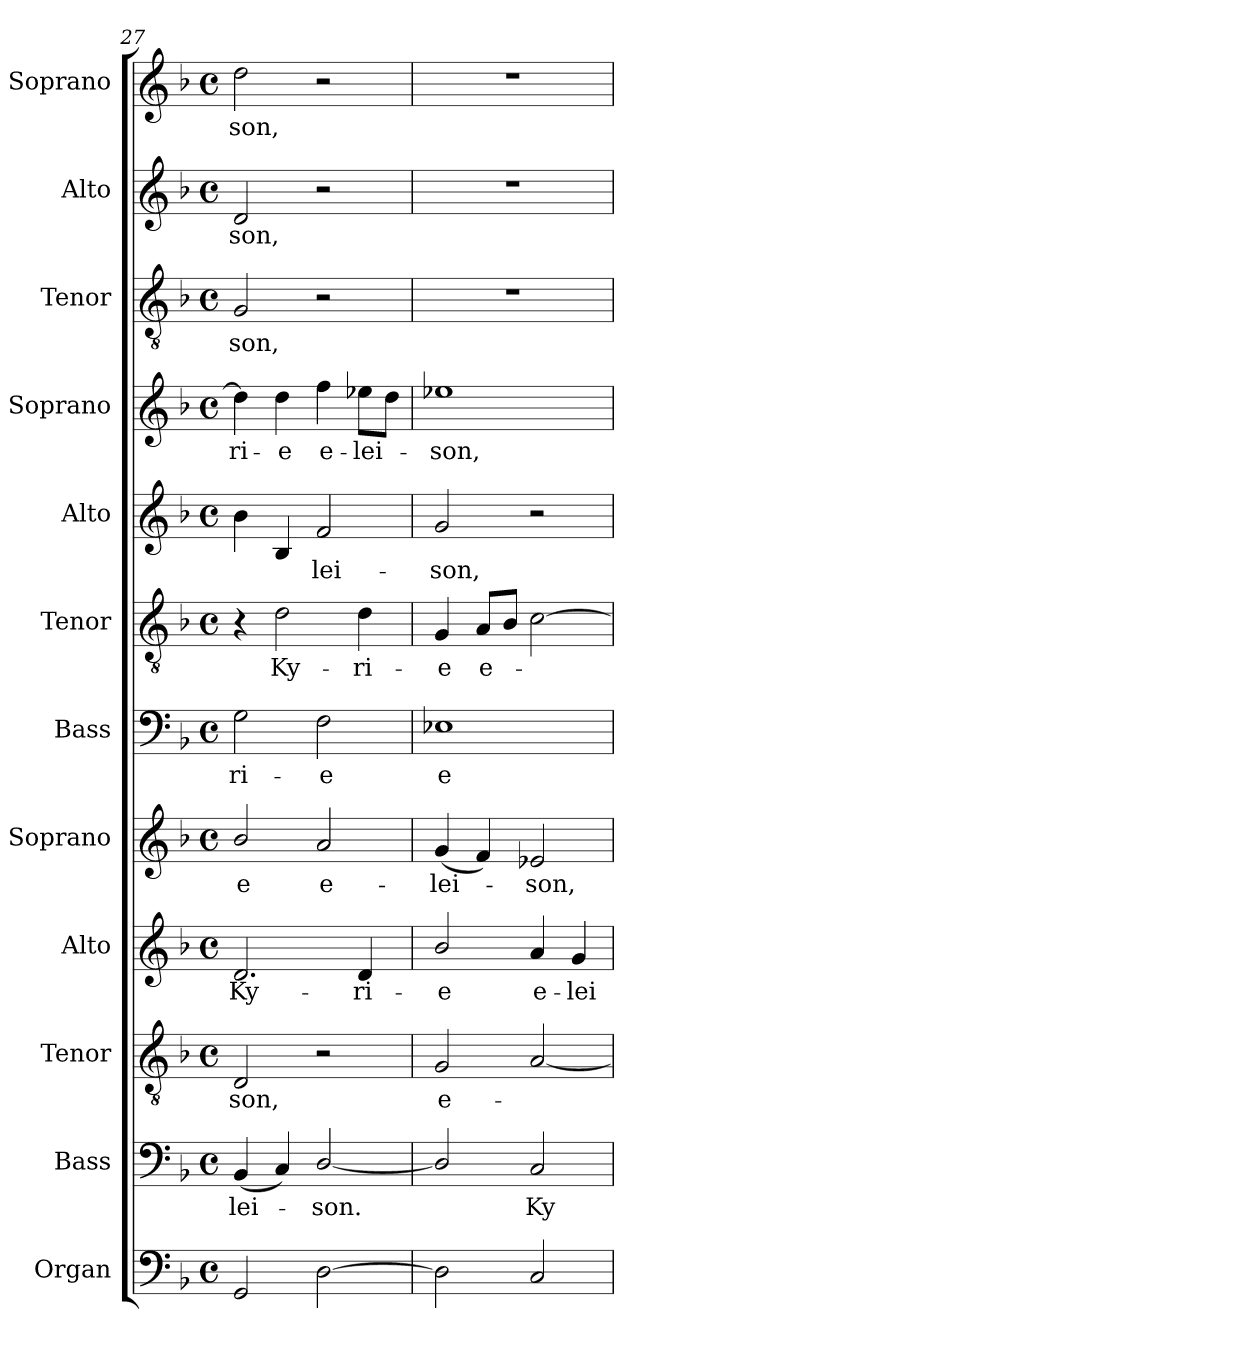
**kern	**kern	**text	**kern	**text	**kern	**text	**kern	**text	**kern	**text	**kern	**text	**kern	**text	**kern	**text	**kern	**text	**kern	**text	**kern	**text
*part12	*part11	*part11	*part10	*part10	*part9	*part9	*part8	*part8	*part7	*part7	*part6	*part6	*part5	*part5	*part4	*part4	*part3	*part3	*part2	*part2	*part1	*part1
*staff12	*staff11	*staff11	*staff10	*staff10	*staff9	*staff9	*staff8	*staff8	*staff7	*staff7	*staff6	*staff6	*staff5	*staff5	*staff4	*staff4	*staff3	*staff3	*staff2	*staff2	*staff1	*staff1
*I"Organ	*I"Bass	*	*I"Tenor	*	*I"Alto	*	*I"Soprano	*	*I"Bass	*	*I"Tenor	*	*I"Alto	*	*I"Soprano	*	*I"Tenor	*	*I"Alto	*	*I"Soprano	*
*I'Org.	*I'B.	*	*I'T.	*	*I'A.	*	*I'S.	*	*I'B.	*	*I'T.	*	*I'A.	*	*I'S.	*	*I'T.	*	*I'A.	*	*I'S.	*
*clefF4	*clefF4	*	*clefGv2	*	*clefG2	*	*clefG2	*	*clefF4	*	*clefGv2	*	*clefG2	*	*clefG2	*	*clefGv2	*	*clefG2	*	*clefG2	*
*	*	*	*ITrd7c12	*	*	*	*	*	*	*	*ITrd7c12	*	*	*	*	*	*ITrd7c12	*	*	*	*	*
*k[b-]	*k[b-]	*	*k[b-]	*	*k[b-]	*	*k[b-]	*	*k[b-]	*	*k[b-]	*	*k[b-]	*	*k[b-]	*	*k[b-]	*	*k[b-]	*	*k[b-]	*
*F:	*F:	*	*F:	*	*F:	*	*F:	*	*F:	*	*F:	*	*F:	*	*F:	*	*F:	*	*F:	*	*F:	*
*M4/4	*M4/4	*	*M4/4	*	*M4/4	*	*M4/4	*	*M4/4	*	*M4/4	*	*M4/4	*	*M4/4	*	*M4/4	*	*M4/4	*	*M4/4	*
*met(c)	*met(c)	*	*met(c)	*	*met(c)	*	*met(c)	*	*met(c)	*	*met(c)	*	*met(c)	*	*met(c)	*	*met(c)	*	*met(c)	*	*met(c)	*
=27	=27	=27	=27	=27	=27	=27	=27	=27	=27	=27	=27	=27	=27	=27	=27	=27	=27	=27	=27	=27	=27	=27
!	!	!LO:LY:b:color=#000000	!	!	!	!	!	!	!	!	!	!	!	!	!	!	!	!	!	!	!	!
!	!	!	!	!LO:LY:b:color=#000000	!	!	!	!	!	!	!	!	!	!	!	!	!	!	!	!	!	!
!	!	!	!	!	!	!LO:LY:b:color=#000000	!	!	!	!	!	!	!	!	!	!	!	!	!	!	!	!
!	!	!	!	!	!	!	!	!LO:LY:b:color=#000000	!	!	!	!	!	!	!	!	!	!	!	!	!	!
!	!	!	!	!	!	!	!	!	!	!LO:LY:b:color=#000000	!	!	!	!	!	!	!	!	!	!	!	!
!	!	!	!	!	!	!	!	!	!	!	!	!	!	!	!	!LO:LY:b:color=#000000	!	!	!	!	!	!
!	!	!	!	!	!	!	!	!	!	!	!	!	!	!	!	!	!	!LO:LY:b:color=#000000	!	!	!	!
!	!	!	!	!	!	!	!	!	!	!	!	!	!	!	!	!	!	!	!	!LO:LY:b:color=#000000	!	!
!	!	!	!	!	!	!	!	!	!	!	!	!	!	!	!	!	!	!	!	!	!	!LO:LY:b:color=#000000
2GGi/	(4BB-i/	lei-	2DDi/	-son,	2.di/	Ky-	2b-i/	e	2Gi\	-ri-	4r	.	4b-i\	.	4ddi\]	-ri-	2GGi/	-son,	2di/	-son,	2ddi\	-son,
!	!	!	!	!	!	!	!	!	!	!	!	!LO:LY:b:color=#000000	!	!	!	!	!	!	!	!	!	!
!	!	!	!	!	!	!	!	!	!	!	!	!	!	!	!	!LO:LY:b:color=#000000	!	!	!	!	!	!
.	4Ci/)	.	.	.	.	.	.	.	.	.	2Di\	Ky-	4B-i/	.	4ddi\	-e	.	.	.	.	.	.
!	!	!LO:LY:b:color=#000000	!	!	!	!	!	!	!	!	!	!	!	!	!	!	!	!	!	!	!	!
!	!	!	!	!	!	!	!	!LO:LY:b:color=#000000	!	!	!	!	!	!	!	!	!	!	!	!	!	!
!	!	!	!	!	!	!	!	!	!	!LO:LY:b:color=#000000	!	!	!	!	!	!	!	!	!	!	!	!
!	!	!	!	!	!	!	!	!	!	!	!	!	!	!LO:LY:b:color=#000000	!	!	!	!	!	!	!	!
!	!	!	!	!	!	!	!	!	!	!	!	!	!	!	!	!LO:LY:b:color=#000000	!	!	!	!	!	!
[>2Di\	[<2Di/	-son.	2r	.	.	.	2ai/	e-	2Fi\	-e	.	.	2fi/	-lei-	4ffi\	e-	2r	.	2r	.	2r	.
!	!	!	!	!	!	!LO:LY:b:color=#000000	!	!	!	!	!	!	!	!	!	!	!	!	!	!	!	!
!	!	!	!	!	!	!	!	!	!	!	!	!LO:LY:b:color=#000000	!	!	!	!	!	!	!	!	!	!
!	!	!	!	!	!	!	!	!	!	!	!	!	!	!	!	!LO:LY:b:color=#000000	!	!	!	!	!	!
.	.	.	.	.	4di/	-ri-	.	.	.	.	4Di\	-ri-	.	.	8ee-Xi\L	-lei-	.	.	.	.	.	.
.	.	.	.	.	.	.	.	.	.	.	.	.	.	.	8ddi\J	.	.	.	.	.	.	.
=28	=28	=28	=28	=28	=28	=28	=28	=28	=28	=28	=28	=28	=28	=28	=28	=28	=28	=28	=28	=28	=28	=28
!	!	!	!	!LO:LY:b:color=#000000	!	!	!	!	!	!	!	!	!	!	!	!	!	!	!	!	!	!
!	!	!	!	!	!	!LO:LY:b:color=#000000	!	!	!	!	!	!	!	!	!	!	!	!	!	!	!	!
!	!	!	!	!	!	!	!	!LO:LY:b:color=#000000	!	!	!	!	!	!	!	!	!	!	!	!	!	!
!	!	!	!	!	!	!	!	!	!	!LO:LY:b:color=#000000	!	!	!	!	!	!	!	!	!	!	!	!
!	!	!	!	!	!	!	!	!	!	!	!	!LO:LY:b:color=#000000	!	!	!	!	!	!	!	!	!	!
!	!	!	!	!	!	!	!	!	!	!	!	!	!	!LO:LY:b:color=#000000	!	!	!	!	!	!	!	!
!	!	!	!	!	!	!	!	!	!	!	!	!	!	!	!	!LO:LY:b:color=#000000	!	!	!	!	!	!
2Di\]	2Di/]	.	2GGi/	e-	2b-i/	-e	(4gi/	-lei-	1E-Xi	e-	4GGi/	-e	2gi/	-son,	1ee-Xi	-son,	1r	.	1r	.	1r	.
!	!	!	!	!	!	!	!	!	!	!	!	!LO:LY:b:color=#000000	!	!	!	!	!	!	!	!	!	!
.	.	.	.	.	.	.	4fi/)	.	.	.	8AAi/L	e-	.	.	.	.	.	.	.	.	.	.
.	.	.	.	.	.	.	.	.	.	.	8BB-i/J	.	.	.	.	.	.	.	.	.	.	.
!	!	!LO:LY:b:color=#000000	!	!	!	!	!	!	!	!	!	!	!	!	!	!	!	!	!	!	!	!
!	!	!	!	!	!	!LO:LY:b:color=#000000	!	!	!	!	!	!	!	!	!	!	!	!	!	!	!	!
!	!	!	!	!	!	!	!	!LO:LY:b:color=#000000	!	!	!	!	!	!	!	!	!	!	!	!	!	!
2Ci/	2Ci/	Ky-	[<2AAi/	.	4ai/	e-	2e-Xi/	-son,	.	.	[>2Ci\	.	2r	.	.	.	.	.	.	.	.	.
!	!	!	!	!	!	!LO:LY:b:color=#000000	!	!	!	!	!	!	!	!	!	!	!	!	!	!	!	!
.	.	.	.	.	4gi/	-lei-	.	.	.	.	.	.	.	.	.	.	.	.	.	.	.	.
=	=	=	=	=	=	=	=	=	=	=	=	=	=	=	=	=	=	=	=	=	=	=
*-	*-	*-	*-	*-	*-	*-	*-	*-	*-	*-	*-	*-	*-	*-	*-	*-	*-	*-	*-	*-	*-	*-
